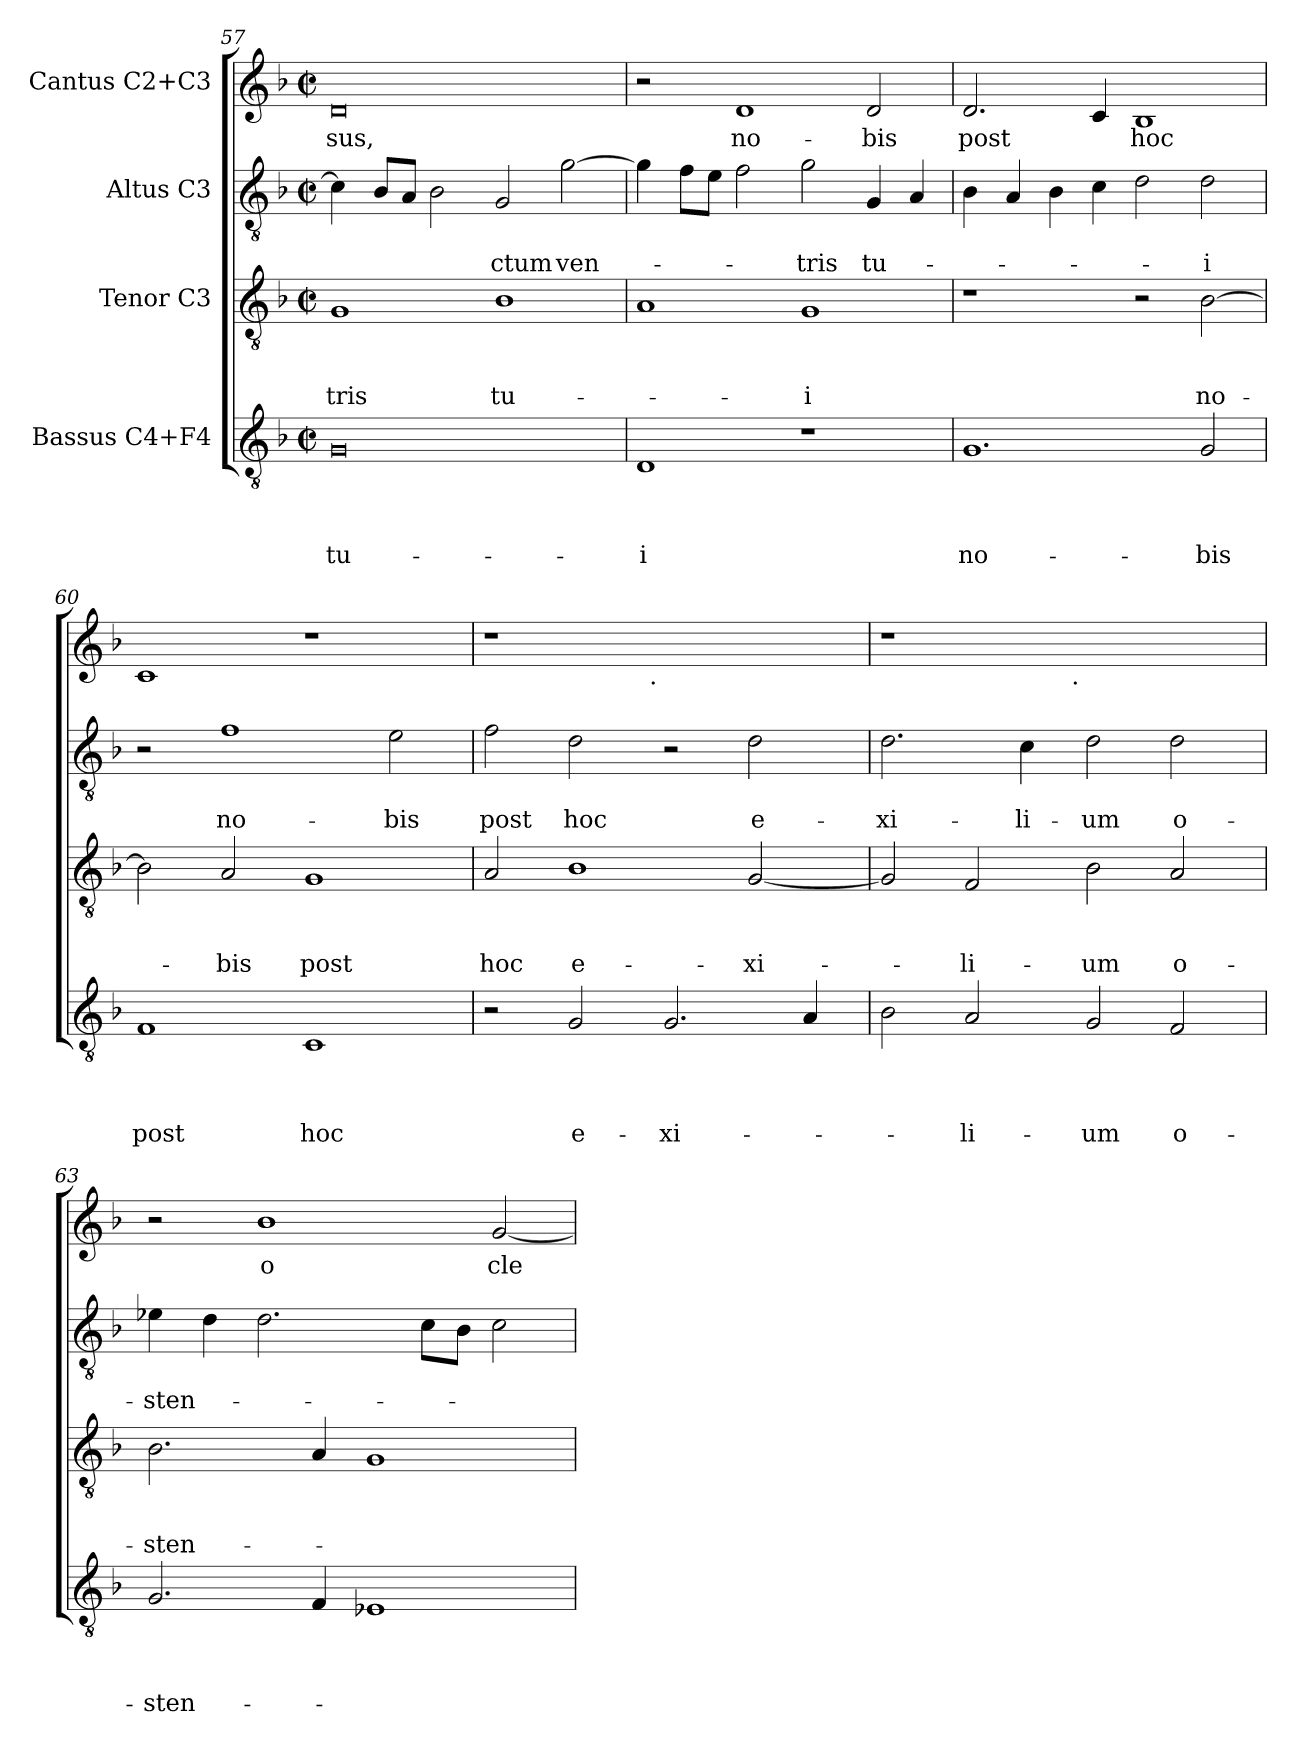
**kern	**text	**text	**text	**text	**kern	**text	**text	**text	**kern	**text	**text	**kern	**text
*part4	*part4	*part4	*part4	*part4	*part3	*part3	*part3	*part3	*part2	*part2	*part2	*part1	*part1
*staff4	*staff4	*staff4	*staff4	*staff4	*staff3	*staff3	*staff3	*staff3	*staff2	*staff2	*staff2	*staff1	*staff1
*I"Bassus C4+F4	*	*	*	*	*I"Tenor C3	*	*	*	*I"Altus C3	*	*	*I"Cantus C2+C3	*
*clefGv2	*	*	*	*	*clefGv2	*	*	*	*clefGv2	*	*	*clefG2	*
*k[b-]	*	*	*	*	*k[b-]	*	*	*	*k[b-]	*	*	*k[b-]	*
*F:	*	*	*	*	*F:	*	*	*	*F:	*	*	*F:	*
*M2/2	*	*	*	*	*M2/2	*	*	*	*M2/2	*	*	*M2/2	*
*met(c|)	*	*	*	*	*met(c|)	*	*	*	*met(c|)	*	*	*met(c|)	*
=57	=57	=57	=57	=57	=57	=57	=57	=57	=57	=57	=57	=57	=57
!	!	!	!	!LO:LY:b	!	!	!	!LO:LY:b	!	!	!	!	!LO:LY:b
0G	.	.	.	tu-	1G	.	.	-tris	4c\]	.	.	0d	-sus,
.	.	.	.	.	.	.	.	.	8B-/L	.	.	.	.
.	.	.	.	.	.	.	.	.	8A/J	.	.	.	.
.	.	.	.	.	.	.	.	.	2B-\	.	.	.	.
!	!	!	!	!	!	!	!	!LO:LY:b	!	!	!LO:LY:b	!	!
.	.	.	.	.	1B-	.	.	tu-	2G/	.	-ctum	.	.
!	!	!	!	!	!	!	!	!	!	!	!LO:LY:b	!	!
.	.	.	.	.	.	.	.	.	[>2g\	.	ven-	.	.
=58	=58	=58	=58	=58	=58	=58	=58	=58	=58	=58	=58	=58	=58
!	!	!	!	!LO:LY:b	!	!	!	!	!	!	!	!	!
1D	.	.	.	-i	1A	.	.	.	4g\]	.	.	2r	.
.	.	.	.	.	.	.	.	.	8f\L	.	.	.	.
.	.	.	.	.	.	.	.	.	8e\J	.	.	.	.
!	!	!	!	!	!	!	!	!	!	!	!	!	!LO:LY:b
.	.	.	.	.	.	.	.	.	2f\	.	.	1d	no-
!	!	!	!	!	!	!	!	!LO:LY:b	!	!	!LO:LY:b	!	!
1r	.	.	.	.	1G	.	.	-i	2g\	.	-tris	.	.
!	!	!	!	!	!	!	!	!	!	!	!LO:LY:b	!	!LO:LY:b
.	.	.	.	.	.	.	.	.	4G/	.	tu-	2d/	-bis
.	.	.	.	.	.	.	.	.	4A/	.	.	.	.
=59	=59	=59	=59	=59	=59	=59	=59	=59	=59	=59	=59	=59	=59
!	!	!	!	!LO:LY:b	!	!	!	!	!	!	!	!	!LO:LY:b
1.G	.	.	.	no-	1r	.	.	.	4B-\	.	.	2.d/	post
.	.	.	.	.	.	.	.	.	4A/	.	.	.	.
.	.	.	.	.	.	.	.	.	4B-\	.	.	.	.
.	.	.	.	.	.	.	.	.	4c\	.	.	4c/	.
!	!	!	!	!	!	!	!	!	!	!	!	!	!LO:LY:b
.	.	.	.	.	2r	.	.	.	2d\	.	.	1B-	hoc
!	!	!	!	!LO:LY:b	!	!	!	!LO:LY:b	!	!	!LO:LY:b	!	!
2G/	.	.	.	-bis	[<2B-\	.	.	no-	2d\	.	-i	.	.
!!LO:LB:g=z
=60	=60	=60	=60	=60	=60	=60	=60	=60	=60	=60	=60	=60	=60
!	!	!	!	!LO:LY:b	!	!	!	!	!	!	!	!	!
1F	.	.	.	post	2B-\]	.	.	.	2r	.	.	1c	.
!	!	!	!	!	!	!	!	!LO:LY:b	!	!	!LO:LY:b	!	!
.	.	.	.	.	2A/	.	.	-bis	1f	.	no-	.	.
!	!	!	!	!LO:LY:b	!	!	!	!LO:LY:b	!	!	!	!	!
1C	.	.	.	hoc	1G	.	.	post	.	.	.	1r	.
!	!	!	!	!	!	!	!	!	!	!	!LO:LY:b	!	!
.	.	.	.	.	.	.	.	.	2e\	.	-bis	.	.
=61	=61	=61	=61	=61	=61	=61	=61	=61	=61	=61	=61	=61	=61
!	!	!	!	!	!	!	!	!LO:LY:b	!	!	!LO:LY:b	!	!
*	*	*	*	*	*	*	*	*	*	*	*	*^	*
2r	.	.	.	.	2A/	.	.	hoc	2f\	.	post	1r	2ryy	.
!	!	!	!	!LO:LY:b	!	!	!	!LO:LY:b	!	!	!LO:LY:b	!	!	!
2G/	.	.	.	e-	1B-	.	.	e-	2d\	.	hoc	.	4...ryy	.
!	!	!	!	!	!	!	!	!	!	!	!	!	!LO:TX:b:t=.	!
.	.	.	.	.	.	.	.	.	.	.	.	.	1ryy	.
!	!	!	!	!LO:LY:b	!	!	!	!	!	!	!	!	!	!
2.G/	.	.	.	-xi-	.	.	.	.	2r	.	.	1ryy	.	.
!	!	!	!	!	!	!	!	!LO:LY:b	!	!	!LO:LY:b	!	!	!
.	.	.	.	.	[<2G/	.	.	-xi-	2d\	.	e-	.	.	.
4A/	.	.	.	.	.	.	.	.	.	.	.	.	.	.
.	.	.	.	.	.	.	.	.	.	.	.	.	32ryy	.
=62	=62	=62	=62	=62	=62	=62	=62	=62	=62	=62	=62	=62	=62	=62
!	!	!	!	!	!	!	!	!	!	!	!LO:LY:b	!	!	!
2B-\	.	.	.	.	2G/]	.	.	.	2.d\	.	-xi-	1r	2ryy	.
!	!	!	!	!LO:LY:b	!	!	!	!LO:LY:b	!	!	!	!	!	!
2A/	.	.	.	-li-	2F/	.	.	-li-	.	.	.	.	4...ryy	.
!	!	!	!	!	!	!	!	!	!	!	!LO:LY:b	!	!	!
.	.	.	.	.	.	.	.	.	4c\	.	-li-	.	.	.
!	!	!	!	!	!	!	!	!	!	!	!	!	!LO:TX:b:t=.	!
.	.	.	.	.	.	.	.	.	.	.	.	.	1ryy	.
!	!	!	!	!LO:LY:b	!	!	!	!LO:LY:b	!	!	!LO:LY:b	!	!	!
2G/	.	.	.	-um	2B-\	.	.	-um	2d\	.	-um	1ryy	.	.
!	!	!	!	!LO:LY:b	!	!	!	!LO:LY:b	!	!	!LO:LY:b	!	!	!
2F/	.	.	.	o-	2A/	.	.	o-	2d\	.	o-	.	.	.
.	.	.	.	.	.	.	.	.	.	.	.	.	32ryy	.
=63	=63	=63	=63	=63	=63	=63	=63	=63	=63	=63	=63	=63	=63	=63
!	!	!	!	!LO:LY:b	!	!	!	!LO:LY:b	!	!	!LO:LY:b	!	!	!
*	*	*	*	*	*	*	*	*	*	*	*	*v	*v	*
2.G/	.	.	.	-sten-	2.B-\	.	.	-sten-	4e-X\	.	-sten-	2r	.
.	.	.	.	.	.	.	.	.	4d\	.	.	.	.
!	!	!	!	!	!	!	!	!	!	!	!	!	!LO:LY:b
.	.	.	.	.	.	.	.	.	2.d\	.	.	1b-	o
4F/	.	.	.	.	4A/	.	.	.	.	.	.	.	.
1E-X	.	.	.	.	1G	.	.	.	.	.	.	.	.
.	.	.	.	.	.	.	.	.	8c\L	.	.	.	.
.	.	.	.	.	.	.	.	.	8B-\J	.	.	.	.
!	!	!	!	!	!	!	!	!	!	!	!	!	!LO:LY:b
.	.	.	.	.	.	.	.	.	2c\	.	.	[<2g/	cle-
=	=	=	=	=	=	=	=	=	=	=	=	=	=
*-	*-	*-	*-	*-	*-	*-	*-	*-	*-	*-	*-	*-	*-
